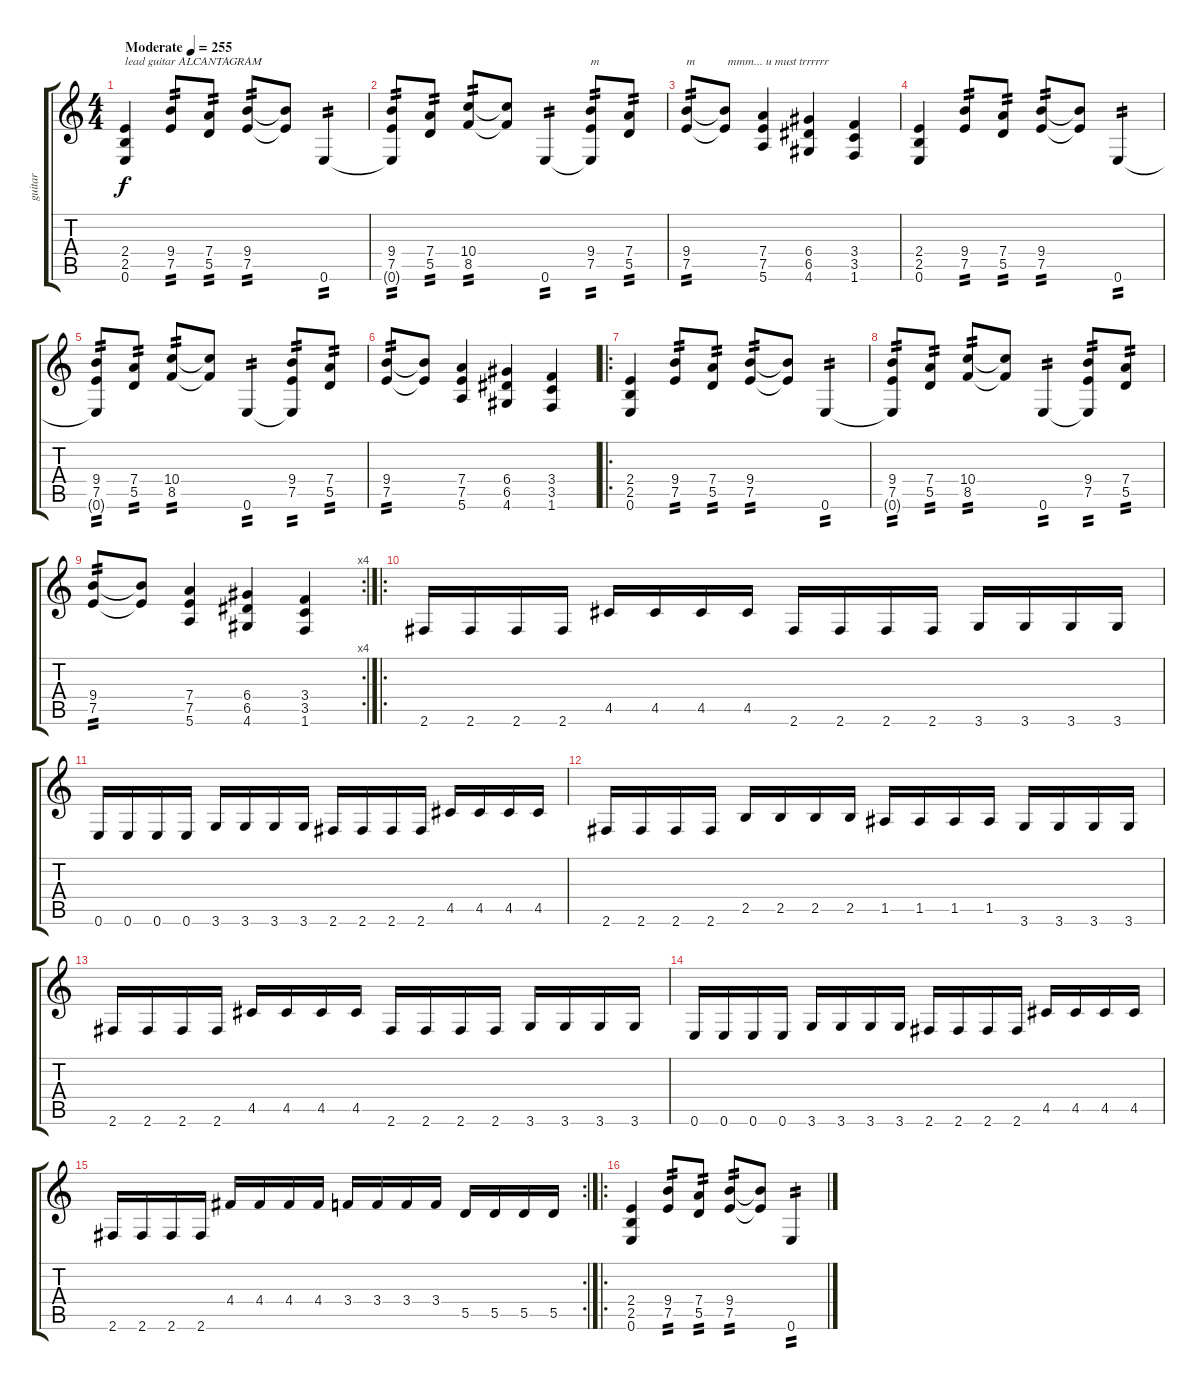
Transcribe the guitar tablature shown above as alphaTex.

\track ("guitar" "guitar") {instrument distortionguitar}
\staff {score tabs}
\tuning (E4 B3 G3 D3 A2 E2) {hide}
\ts (4 4)
\tempo (255 "Moderate")
\clef g2
\ks c
(2.4 2.5 0.6).4{txt "lead guitar ALCANTAGRAM" dy f instrument distortionguitar} (9.4 7.5).8{tp 2} (7.4 5.5).8{tp 2} (9.4 7.5).8{tp 2} (9.4{t} 7.5{t}).8 0.6.4{tp 2} |
(9.4 7.5 0.6{t}).8{tp 2} (7.4 5.5).8{tp 2} (10.4 8.5).8{tp 2} (10.4{t} 8.5{t}).8 0.6.4{tp 2} (9.4 7.5 0.6{t}).8{txt "m" tp 2} (7.4 5.5).8{tp 2} |
(9.4 7.5).8{txt "m" tp 2} (9.4{t} 7.5{t}).8{txt " mmm... u must trrrrrr"} (7.4 7.5 5.6).4 (6.4 6.5 4.6).4 (3.4 3.5 1.6).4 |
(2.4 2.5 0.6).4 (9.4 7.5).8{tp 2} (7.4 5.5).8{tp 2} (9.4 7.5).8{tp 2} (9.4{t} 7.5{t}).8 0.6.4{tp 2} |
(9.4 7.5 0.6{t}).8{tp 2} (7.4 5.5).8{tp 2} (10.4 8.5).8{tp 2} (10.4{t} 8.5{t}).8 0.6.4{tp 2} (9.4 7.5 0.6{t}).8{tp 2} (7.4 5.5).8{tp 2} |
(9.4 7.5).8{tp 2} (9.4{t} 7.5{t}).8 (7.4 7.5 5.6).4 (6.4 6.5 4.6).4 (3.4 3.5 1.6).4 |
\ro
(2.4 2.5 0.6).4 (9.4 7.5).8{tp 2} (7.4 5.5).8{tp 2} (9.4 7.5).8{tp 2} (9.4{t} 7.5{t}).8 0.6.4{tp 2} |
(9.4 7.5 0.6{t}).8{tp 2} (7.4 5.5).8{tp 2} (10.4 8.5).8{tp 2} (10.4{t} 8.5{t}).8 0.6.4{tp 2} (9.4 7.5 0.6{t}).8{tp 2} (7.4 5.5).8{tp 2} |
\rc 4
(9.4 7.5).8{tp 2} (9.4{t} 7.5{t}).8 (7.4 7.5 5.6).4 (6.4 6.5 4.6).4 (3.4 3.5 1.6).4 |
\ro
2.6.16 2.6.16 2.6.16 2.6.16 4.5.16 4.5.16 4.5.16 4.5.16 2.6.16 2.6.16 2.6.16 2.6.16 3.6.16 3.6.16 3.6.16 3.6.16 |
0.6.16 0.6.16 0.6.16 0.6.16 3.6.16 3.6.16 3.6.16 3.6.16 2.6.16 2.6.16 2.6.16 2.6.16 4.5.16 4.5.16 4.5.16 4.5.16 |
2.6.16 2.6.16 2.6.16 2.6.16 2.5.16 2.5.16 2.5.16 2.5.16 1.5.16 1.5.16 1.5.16 1.5.16 3.6.16 3.6.16 3.6.16 3.6.16 |
2.6.16 2.6.16 2.6.16 2.6.16 4.5.16 4.5.16 4.5.16 4.5.16 2.6.16 2.6.16 2.6.16 2.6.16 3.6.16 3.6.16 3.6.16 3.6.16 |
0.6.16 0.6.16 0.6.16 0.6.16 3.6.16 3.6.16 3.6.16 3.6.16 2.6.16 2.6.16 2.6.16 2.6.16 4.5.16 4.5.16 4.5.16 4.5.16 |
\rc 2
2.6.16 2.6.16 2.6.16 2.6.16 4.4.16 4.4.16 4.4.16 4.4.16 3.4.16 3.4.16 3.4.16 3.4.16 5.5.16 5.5.16 5.5.16 5.5.16 |
\ro
(2.4 2.5 0.6).4 (9.4 7.5).8{tp 2} (7.4 5.5).8{tp 2} (9.4 7.5).8{tp 2} (9.4{t} 7.5{t}).8 0.6.4{tp 2}
